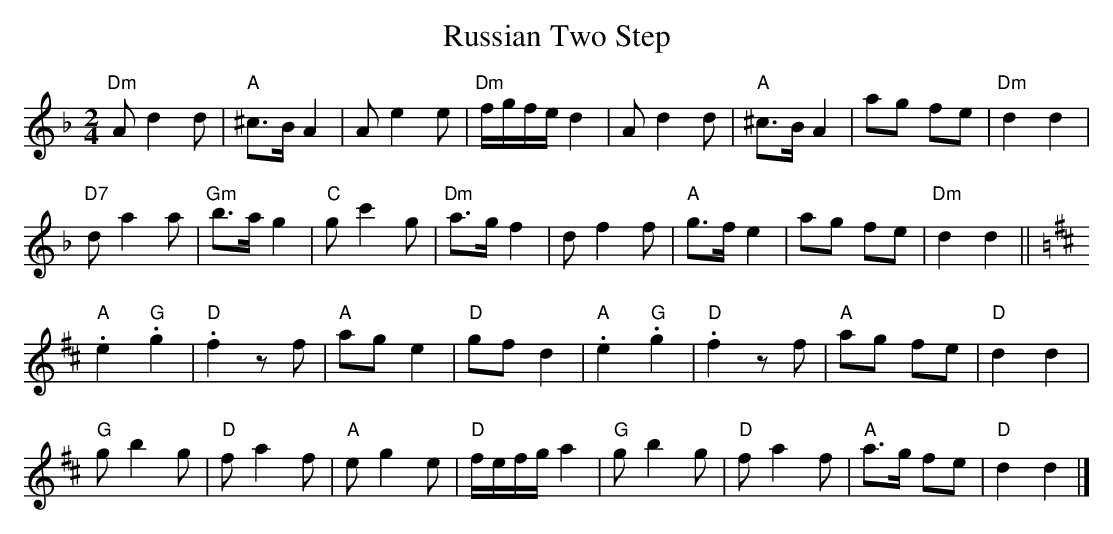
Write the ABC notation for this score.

X:1
T:Russian Two Step
M:2/4
K:Dm
"Dm"A2d4d2| "A"^c3BA4|A2e4e2|"Dm" fgfed4| A2d4d2|"A"^c3B A4|a2g2 f2e2|"Dm"d4d4|
"D7"d2a4a2|"Gm"b3ag4|"C"g2c'4g2|"Dm"a3gf4|d2f4f2|"A"g3fe4|a2g2 f2e2|"Dm"d4d4||
K:D
"A".e4"G".g4|"D".f4z2f2|"A"a2g2e4|"D"g2f2d4|"A".e4"G".g4|"D".f4z2f2|"A"a2g2 f2e2|"D"d4d4|
"G"g2b4g2|"D"f2a4f2|"A"e2g4e2|"D"fefga4|"G"g2b4g2|"D"f2a4f2|"A"a3g f2e2|"D"d4d4|]
